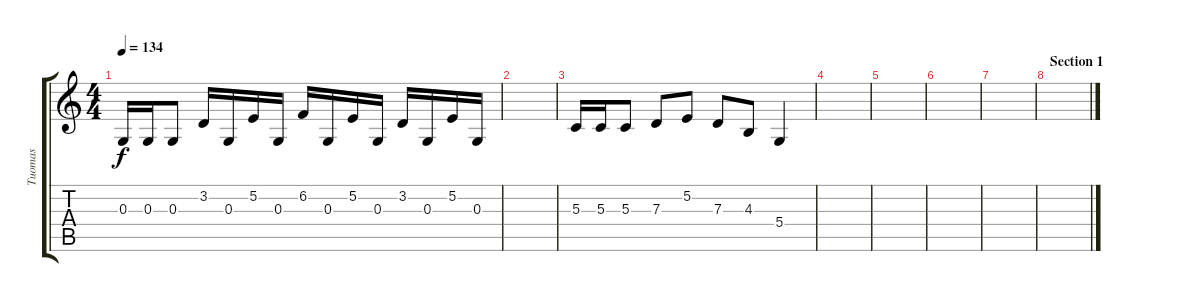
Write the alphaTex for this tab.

\track ("Tuomas" "Tuomas") {instrument pad1newage}
\staff {score tabs}
\tuning (E4 B3 G3 D3 A2 E2) {hide}
\ts (4 4)
\tempo 134
\clef g2
\ks c
0.3.16{dy f} 0.3.16 0.3.8 3.2.16 0.3.16 5.2.16 0.3.16 6.2.16 0.3.16 5.2.16 0.3.16 3.2.16 0.3.16 5.2.16 0.3.16 |
|
5.3.16 5.3.16 5.3.8 7.3.8 5.2.8 7.3.8 4.3.8 5.4.4 |
|
|
|
|
\section ("" "Section 1")
